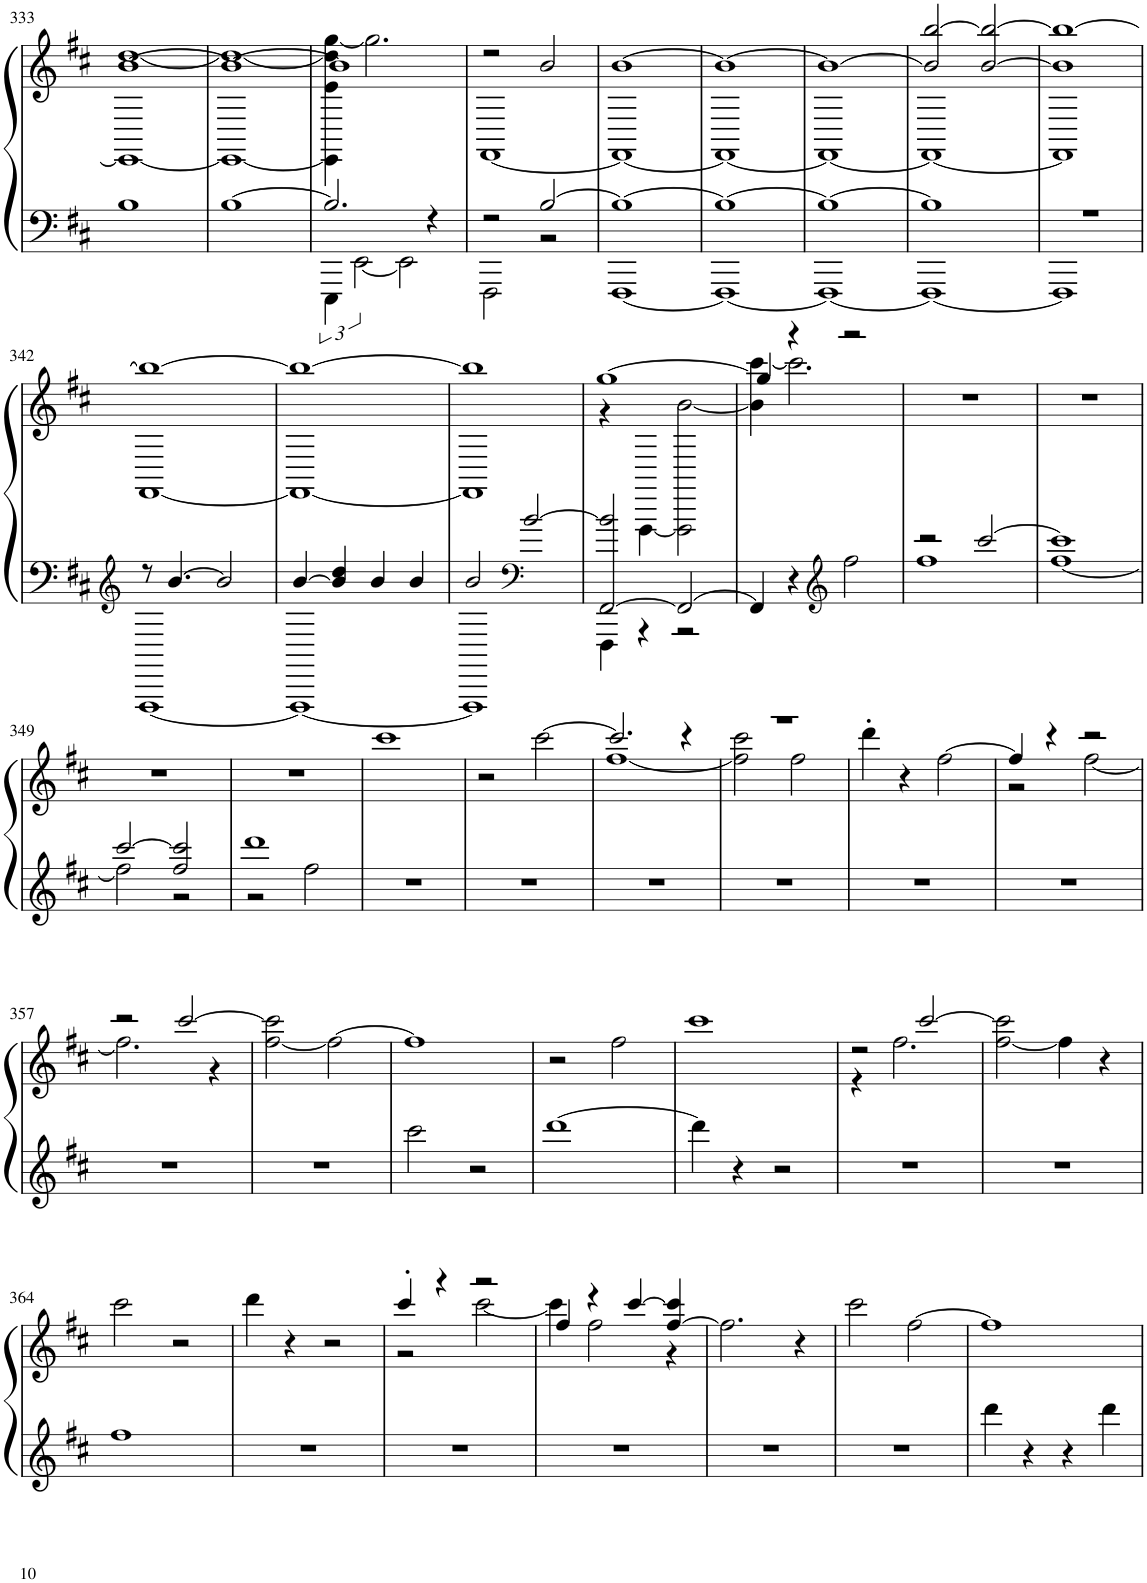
**kern	**kern
*part1	*part1
*staff2	*staff1
*I"Piano	*
*I'Pno.	*
!!LO:PB:g=z
*clefF4	*clefG2
*k[f#c#]	*k[f#c#]
*M4/4	*M4/4
=333	=333
*	*^
1B	[1b	1EE_ [1dd
=334	=334	=334
[1B	1b_	1EE_ 1dd_
=335	=335	=335
*^	*	*
2.B/]	6EEE\	1b]	4EE\] 4e\ 4dd\] [4gg\
.	[3EE\	.	.
.	.	.	2.gg\]
.	2EE\]	.	.
4r	.	.	.
=336	=336	=336	=336
2r	2FFF#\	2r	[1FF#
[2B/	2r	2b/	.
=337	=337	=337	=337
1B_	[1FFF#	[1b	1FF#_
=338	=338	=338	=338
1B_	1FFF#_	1b_	1FF#_
=339	=339	=339	=339
1B_	1FFF#_	1b_	1FF#_
=340	=340	=340	=340
1B]	1FFF#_	2b/] [2bb/	1FF#_
.	.	[2b/ 2bb/_	.
=341	=341	=341	=341
1r	1FFF#]	1b] 1bb_	1FF#]
*	*	*v	*v
!!LO:LB:g=z
=342	=342	=342
*clefG2	*	*
8r	[1FFF#	[1FF# 1bb_
[4.b/	.	.
2b/]	.	.
=343	=343	=343
[4b/	1FFF#_	1FF#_ 1bb_
4b/] 4dd/	.	.
4b/	.	.
4b/	.	.
=344	=344	=344
2b/	1FFF#]	1FF#] 1bb]
*clefF4	*	*
[2b/	.	.
=345	=345	=345
*	*	*^
[2FF#/ 2b/]	4FFF#\	[1gg	4r
.	4r	.	[4FFF#\
2FF#/_	2r	.	2FFF#\] [2b\
*v	*v	*	*
=346	=346	=346
4FF#/]	4gg/]	4b\] [4ccc#\
4r	4r	2.ccc#\]
*clefG2	*	*
2ff#\	2r	.
*	*v	*v
=347	=347
*^	*
2r	1ff#	1r
[2ccc#/	.	.
=348	=348	=348
1ccc#]	[1ff#	1r
!!LO:LB:g=z
=349	=349	=349
[2ccc#/	2ff#\]	1r
2ff#/ 2ccc#/]	2r	.
=350	=350	=350
1ddd	2r	1r
.	2ff#\	.
*v	*v	*
=351	=351
1r	1ccc#
=352	=352
1r	2r
.	[2ccc#\
=353	=353
*	*^
1r	2.ccc#/]	[1ff#
.	4r	.
=354	=354	=354
1r	1r	2ff#\] 2ccc#\
.	.	2ff#\
*	*v	*v
=355	=355
1r	4ddd'\
.	4r
.	[2ff#\
=356	=356
*	*^
1r	4ff#/]	2r
.	4r	.
.	2r	[2ff#\
!!LO:LB:g=z	!!
=357	=357	=357
1r	2r	2.ff#\]
.	[2ccc#/	.
.	.	4r
*	*v	*v
=358	=358
1r	[2ff#\ 2ccc#\]
.	2ff#\_
=359	=359
2ccc#\	1ff#]
2r	.
=360	=360
[1ddd	2r
.	2ff#\
=361	=361
4ddd\]	1ccc#
4r	.
2r	.
=362	=362
*	*^
1r	2r	4r
.	.	2.ff#\
.	[2ccc#/	.
*	*v	*v
=363	=363
1r	[2ff#\ 2ccc#\]
.	4ff#\]
.	4r
!!LO:LB:g=z
=364	=364
1ff#	2ccc#\
.	2r
=365	=365
1r	4ddd\
.	4r
.	2r
=366	=366
*	*^
1r	4ccc#'/	2r
.	4r	.
.	2r	[2ccc#\
=367	=367	=367
1r	4ff#/	4ccc#\]
.	4r	2ff#\
.	[4ccc#/	.
.	[4ff#/ 4ccc#/]	4r
*	*v	*v
=368	=368
1r	2.ff#\]
.	4r
=369	=369
1r	2ccc#\
.	[2ff#\
=370	=370
4ddd\	1ff#]
4r	.
4r	.
4ddd\	.
=	=
*-	*-
